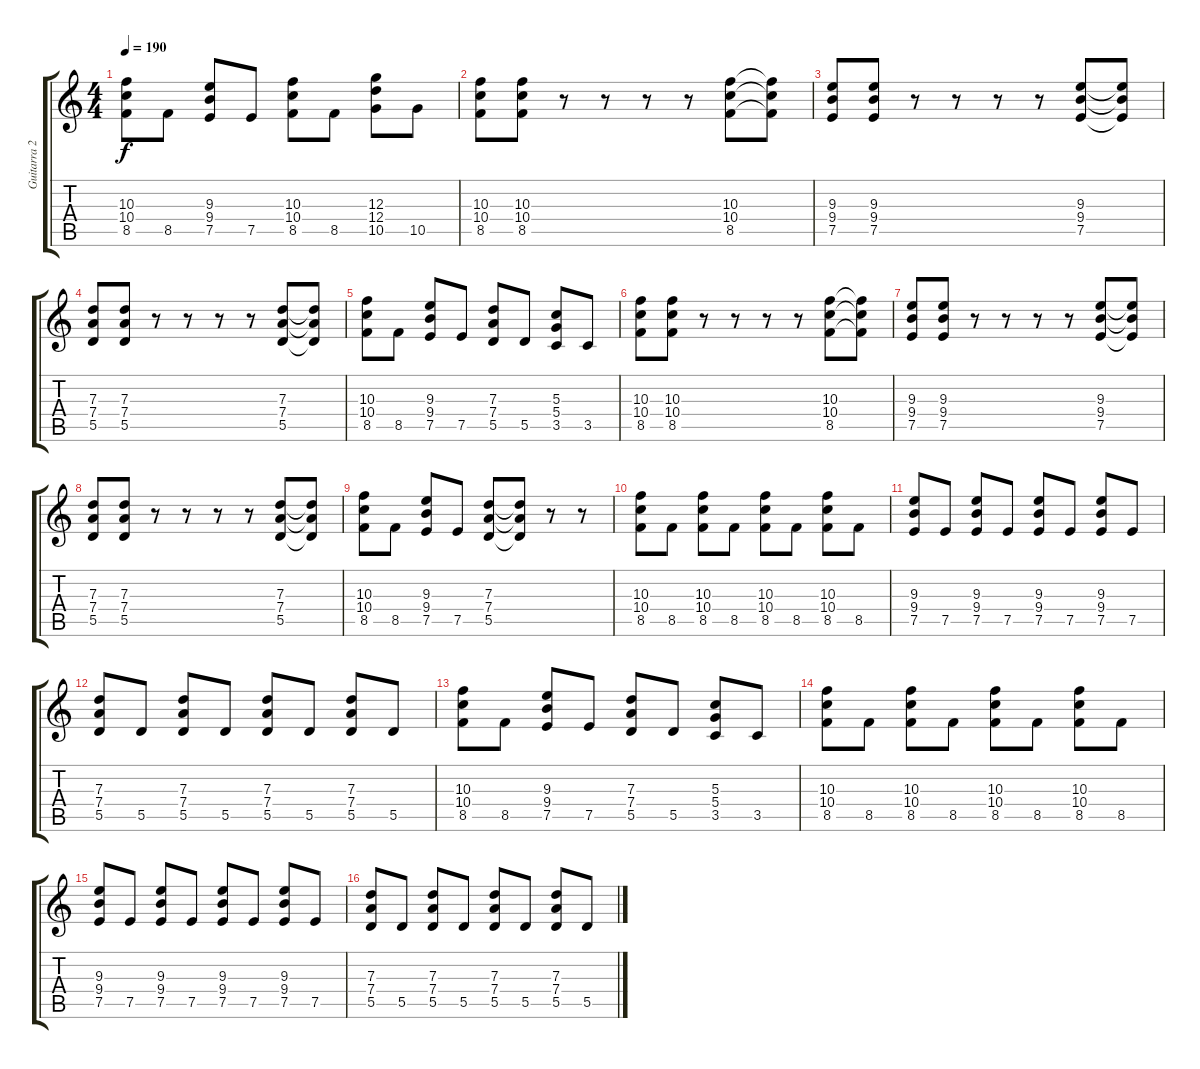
\track ("Guitarra 2" "Guitarra 2") {instrument electricguitarclean}
\staff {score tabs}
\tuning (E4 B3 G3 D3 A2 E2) {hide}
\ts (4 4)
\tempo 190
\clef g2
\ks c
(10.3 10.4 8.5).8{dy f} 8.5.8 (9.3 9.4 7.5).8 7.5.8 (10.3 10.4 8.5).8 8.5.8 (12.3 12.4 10.5).8 10.5.8 |
(10.3 10.4 8.5).8 (10.3 10.4 8.5).8 r.8 r.8 r.8 r.8 (10.3 10.4 8.5).8 (10.3{t} 10.4{t} 8.5{t}).8 |
(9.3 9.4 7.5).8 (9.3 9.4 7.5).8 r.8 r.8 r.8 r.8 (9.3 9.4 7.5).8 (9.3{t} 9.4{t} 7.5{t}).8 |
(7.3 7.4 5.5).8 (7.3 7.4 5.5).8 r.8 r.8 r.8 r.8 (7.3 7.4 5.5).8 (7.3{t} 7.4{t} 5.5{t}).8 |
(10.3 10.4 8.5).8 8.5.8 (9.3 9.4 7.5).8 7.5.8 (7.3 7.4 5.5).8 5.5.8 (5.3 5.4 3.5).8 3.5.8 |
(10.3 10.4 8.5).8 (10.3 10.4 8.5).8 r.8 r.8 r.8 r.8 (10.3 10.4 8.5).8 (10.3{t} 10.4{t} 8.5{t}).8 |
(9.3 9.4 7.5).8 (9.3 9.4 7.5).8 r.8 r.8 r.8 r.8 (9.3 9.4 7.5).8 (9.3{t} 9.4{t} 7.5{t}).8 |
(7.3 7.4 5.5).8 (7.3 7.4 5.5).8 r.8 r.8 r.8 r.8 (7.3 7.4 5.5).8 (7.3{t} 7.4{t} 5.5{t}).8 |
(10.3 10.4 8.5).8 8.5.8 (9.3 9.4 7.5).8 7.5.8 (7.3 7.4 5.5).8 (7.3{t} 7.4{t} 5.5{t}).8 r.8 r.8 |
(10.3 10.4 8.5).8 8.5.8 (10.3 10.4 8.5).8 8.5.8 (10.3 10.4 8.5).8 8.5.8 (10.3 10.4 8.5).8 8.5.8 |
(9.3 9.4 7.5).8 7.5.8 (9.3 9.4 7.5).8 7.5.8 (9.3 9.4 7.5).8 7.5.8 (9.3 9.4 7.5).8 7.5.8 |
(7.3 7.4 5.5).8 5.5.8 (7.3 7.4 5.5).8 5.5.8 (7.3 7.4 5.5).8 5.5.8 (7.3 7.4 5.5).8 5.5.8 |
(10.3 10.4 8.5).8 8.5.8 (9.3 9.4 7.5).8 7.5.8 (7.3 7.4 5.5).8 5.5.8 (5.3 5.4 3.5).8 3.5.8 |
(10.3 10.4 8.5).8 8.5.8 (10.3 10.4 8.5).8 8.5.8 (10.3 10.4 8.5).8 8.5.8 (10.3 10.4 8.5).8 8.5.8 |
(9.3 9.4 7.5).8 7.5.8 (9.3 9.4 7.5).8 7.5.8 (9.3 9.4 7.5).8 7.5.8 (9.3 9.4 7.5).8 7.5.8 |
(7.3 7.4 5.5).8 5.5.8 (7.3 7.4 5.5).8 5.5.8 (7.3 7.4 5.5).8 5.5.8 (7.3 7.4 5.5).8 5.5.8
